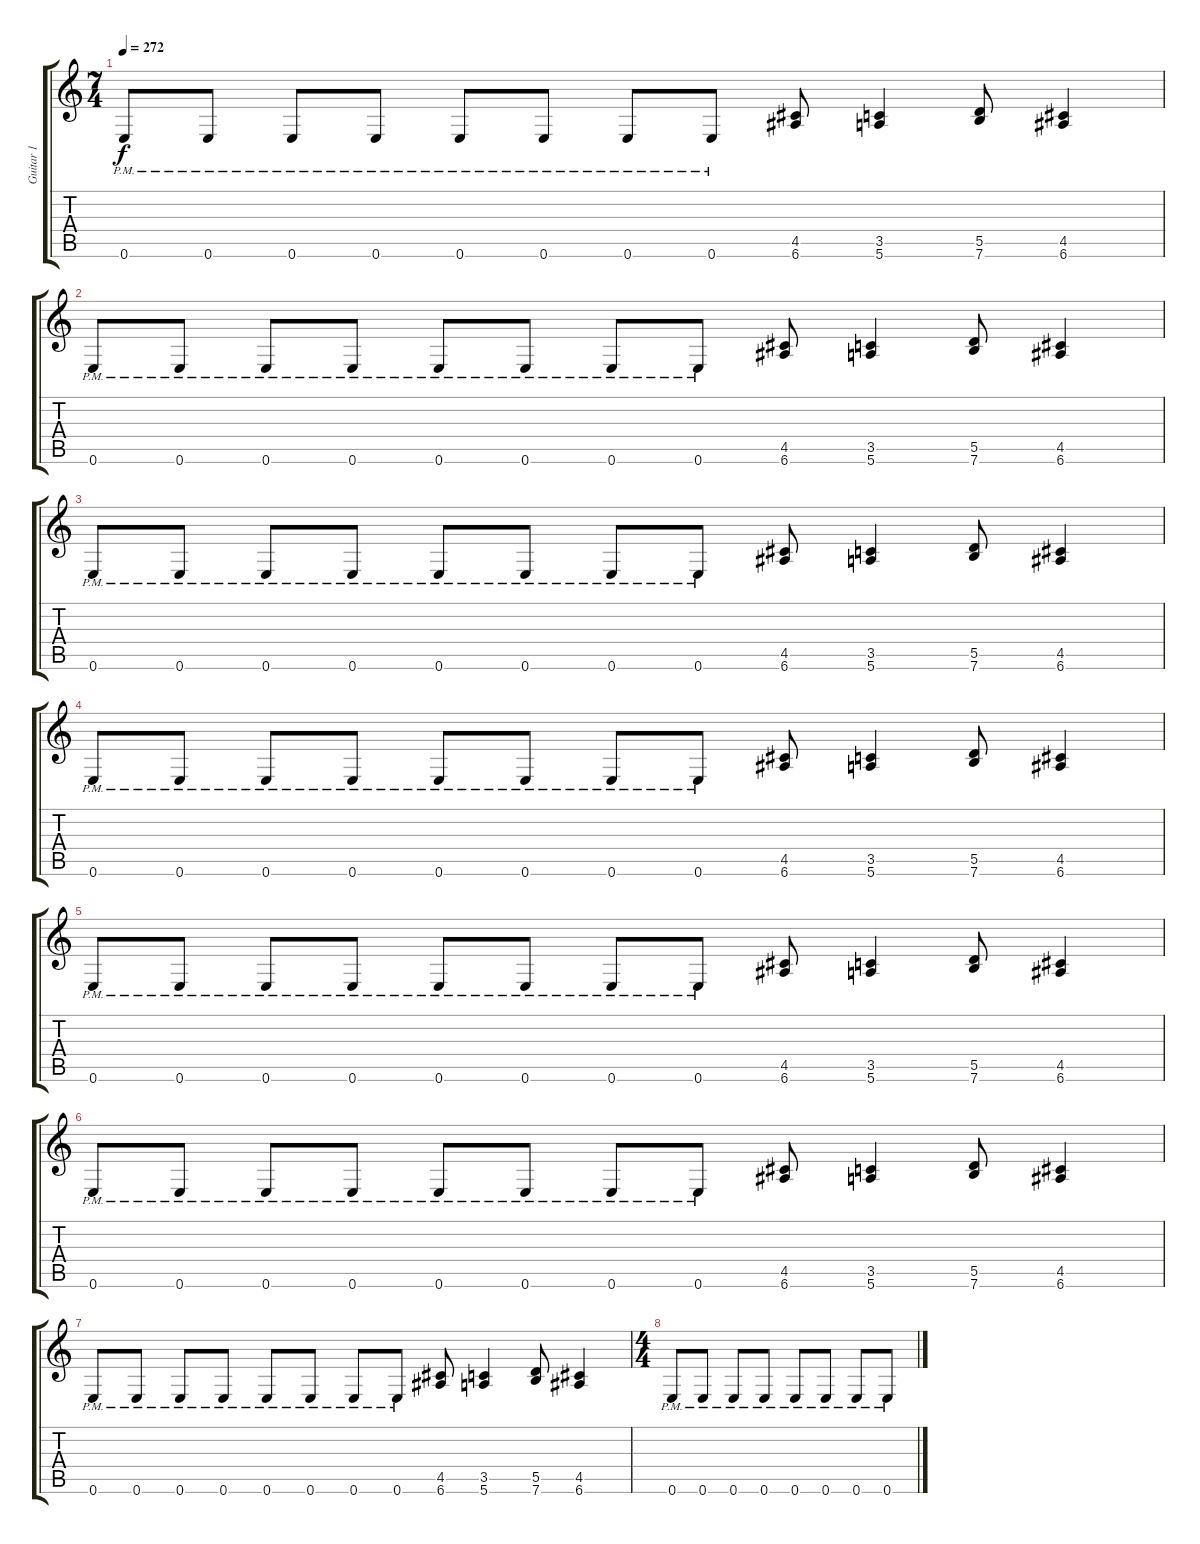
\track ("Guitar 1" "Guitar 1") {instrument distortionguitar}
\staff {score tabs}
\tuning (E4 B3 G3 D3 A2 E2) {hide}
\ts (7 4)
\tempo 272
\clef g2
\ks c
0.6{pm}.8{dy f volume 16 balance 8} 0.6{pm}.8 0.6{pm}.8 0.6{pm}.8 0.6{pm}.8 0.6{pm}.8 0.6{pm}.8 0.6{pm}.8 (4.5 6.6).8 (3.5 5.6).4 (5.5 7.6).8 (4.5 6.6).4 |
0.6{pm}.8 0.6{pm}.8 0.6{pm}.8 0.6{pm}.8 0.6{pm}.8 0.6{pm}.8 0.6{pm}.8 0.6{pm}.8 (4.5 6.6).8 (3.5 5.6).4 (5.5 7.6).8 (4.5 6.6).4 |
0.6{pm}.8 0.6{pm}.8 0.6{pm}.8 0.6{pm}.8 0.6{pm}.8 0.6{pm}.8 0.6{pm}.8 0.6{pm}.8 (4.5 6.6).8 (3.5 5.6).4 (5.5 7.6).8 (4.5 6.6).4 |
0.6{pm}.8 0.6{pm}.8 0.6{pm}.8 0.6{pm}.8 0.6{pm}.8 0.6{pm}.8 0.6{pm}.8 0.6{pm}.8 (4.5 6.6).8 (3.5 5.6).4 (5.5 7.6).8 (4.5 6.6).4 |
0.6{pm}.8 0.6{pm}.8 0.6{pm}.8 0.6{pm}.8 0.6{pm}.8 0.6{pm}.8 0.6{pm}.8 0.6{pm}.8 (4.5 6.6).8 (3.5 5.6).4 (5.5 7.6).8 (4.5 6.6).4 |
0.6{pm}.8 0.6{pm}.8 0.6{pm}.8 0.6{pm}.8 0.6{pm}.8 0.6{pm}.8 0.6{pm}.8 0.6{pm}.8 (4.5 6.6).8 (3.5 5.6).4 (5.5 7.6).8 (4.5 6.6).4 |
0.6{pm}.8 0.6{pm}.8 0.6{pm}.8 0.6{pm}.8 0.6{pm}.8 0.6{pm}.8 0.6{pm}.8 0.6{pm}.8 (4.5 6.6).8 (3.5 5.6).4 (5.5 7.6).8 (4.5 6.6).4 |
\ts (4 4)
0.6{pm}.8 0.6{pm}.8 0.6{pm}.8 0.6{pm}.8 0.6{pm}.8 0.6{pm}.8 0.6{pm}.8 0.6{pm}.8
